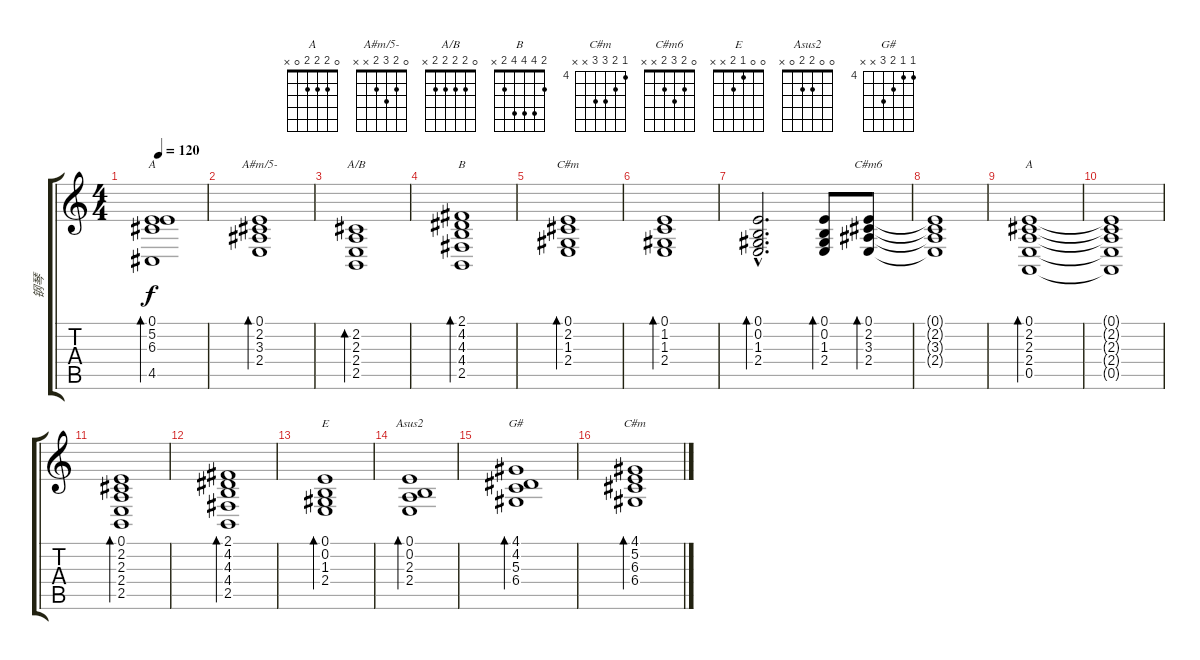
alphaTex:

\track ("钢琴" "钢琴") {instrument brightacousticpiano}
\staff {score tabs}
\tuning (E4 B3 G3 D3 A2 E2) {hide}
\chord ("A" x 5 6 7 4 x) {firstfret 4}
\chord ("A#m/5-" 0 2 3 2 x x)
\chord ("A/B" 0 2 2 2 2 x)
\chord ("B" 2 4 4 4 2 x)
\chord ("C#m" 0 2 1 2 x x)
\chord ("C#m6" 0 2 3 2 x x)
\chord ("A" 0 2 2 2 0 x)
\chord ("E" 0 0 1 2 x x)
\chord ("Asus2" 0 0 2 2 0 x)
\chord ("G#" 4 4 5 6 x x) {firstfret 4}
\chord ("C#m" 4 5 6 6 x x) {firstfret 4}
\ts (4 4)
\tempo 120
\clef g2
\ks c
(0.1 5.2 6.3 4.5).1{bd 480 ch "A" dy f} |
(0.1 2.2 3.3 2.4).1{bd 480 ch "A#m/5-"} |
(2.2 2.3 2.4 2.5).1{bd 480 ch "A/B"} |
(2.1 4.2 4.3 4.4 2.5).1{bd 480 ch "B"} |
(0.1 2.2 1.3 2.4).1{bd 480 ch "C#m"} |
(0.1 1.2 1.3 2.4).1{bd 480} |
(0.1{hac} 0.2{hac} 1.3{hac} 2.4{hac}).2{d bd 480} (0.1 0.2 1.3 2.4).8{bd 480} (0.1 2.2 3.3 2.4).8{bd 480 ch "C#m6"} |
(0.1{t} 2.2{t} 3.3{t} 2.4{t}).1 |
(0.1 2.2 2.3 2.4 0.5).1{bd 480 ch "A"} |
(0.1{t} 2.2{t} 2.3{t} 2.4{t} 0.5{t}).1 |
(0.1 2.2 2.3 2.4 2.5).1{bd 480} |
(2.1 4.2 4.3 4.4 2.5).1{bd 480} |
(0.1 0.2 1.3 2.4).1{bd 480 ch "E"} |
(0.1 0.2 2.3 2.4).1{bd 480 ch "Asus2"} |
(4.1 4.2 5.3 6.4).1{bd 480 ch "G#"} |
(4.1 5.2 6.3 6.4).1{bd 480 ch "C#m"}
